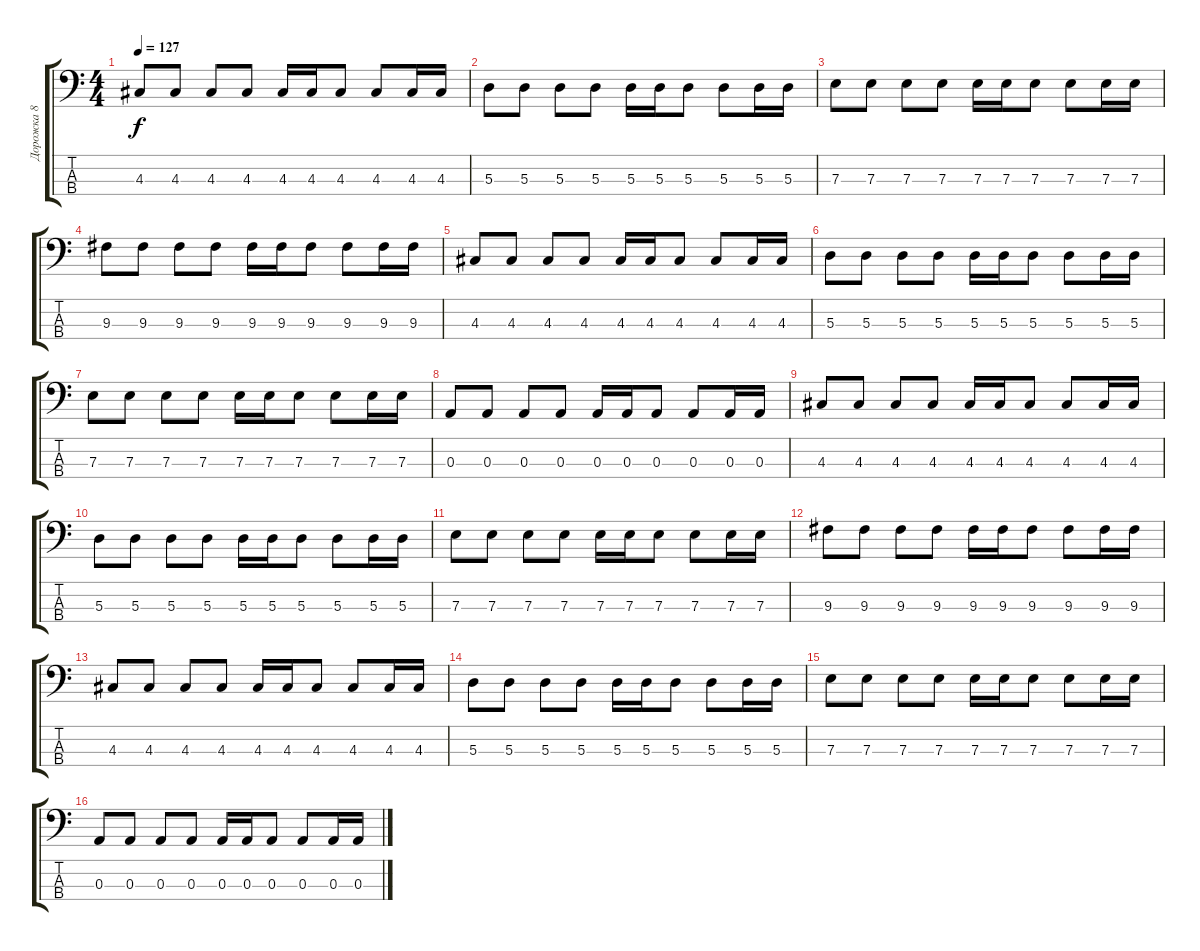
\track ("Дорожка 8" "Дорожка 8") {instrument electricbassfinger}
\staff {score tabs}
\tuning (G2 D2 A1 E1) {hide}
\ts (4 4)
\tempo 127
\clef f4
\ks c
4.3.8{dy f} 4.3.8 4.3.8 4.3.8 4.3.16 4.3.16 4.3.8 4.3.8 4.3.16 4.3.16 |
5.3.8 5.3.8 5.3.8 5.3.8 5.3.16 5.3.16 5.3.8 5.3.8 5.3.16 5.3.16 |
7.3.8 7.3.8 7.3.8 7.3.8 7.3.16 7.3.16 7.3.8 7.3.8 7.3.16 7.3.16 |
9.3.8 9.3.8 9.3.8 9.3.8 9.3.16 9.3.16 9.3.8 9.3.8 9.3.16 9.3.16 |
4.3.8 4.3.8 4.3.8 4.3.8 4.3.16 4.3.16 4.3.8 4.3.8 4.3.16 4.3.16 |
5.3.8 5.3.8 5.3.8 5.3.8 5.3.16 5.3.16 5.3.8 5.3.8 5.3.16 5.3.16 |
7.3.8 7.3.8 7.3.8 7.3.8 7.3.16 7.3.16 7.3.8 7.3.8 7.3.16 7.3.16 |
0.3.8 0.3.8 0.3.8 0.3.8 0.3.16 0.3.16 0.3.8 0.3.8 0.3.16 0.3.16 |
4.3.8 4.3.8 4.3.8 4.3.8 4.3.16 4.3.16 4.3.8 4.3.8 4.3.16 4.3.16 |
5.3.8 5.3.8 5.3.8 5.3.8 5.3.16 5.3.16 5.3.8 5.3.8 5.3.16 5.3.16 |
7.3.8 7.3.8 7.3.8 7.3.8 7.3.16 7.3.16 7.3.8 7.3.8 7.3.16 7.3.16 |
9.3.8 9.3.8 9.3.8 9.3.8 9.3.16 9.3.16 9.3.8 9.3.8 9.3.16 9.3.16 |
4.3.8 4.3.8 4.3.8 4.3.8 4.3.16 4.3.16 4.3.8 4.3.8 4.3.16 4.3.16 |
5.3.8 5.3.8 5.3.8 5.3.8 5.3.16 5.3.16 5.3.8 5.3.8 5.3.16 5.3.16 |
7.3.8 7.3.8 7.3.8 7.3.8 7.3.16 7.3.16 7.3.8 7.3.8 7.3.16 7.3.16 |
0.3.8 0.3.8 0.3.8 0.3.8 0.3.16 0.3.16 0.3.8 0.3.8 0.3.16 0.3.16
